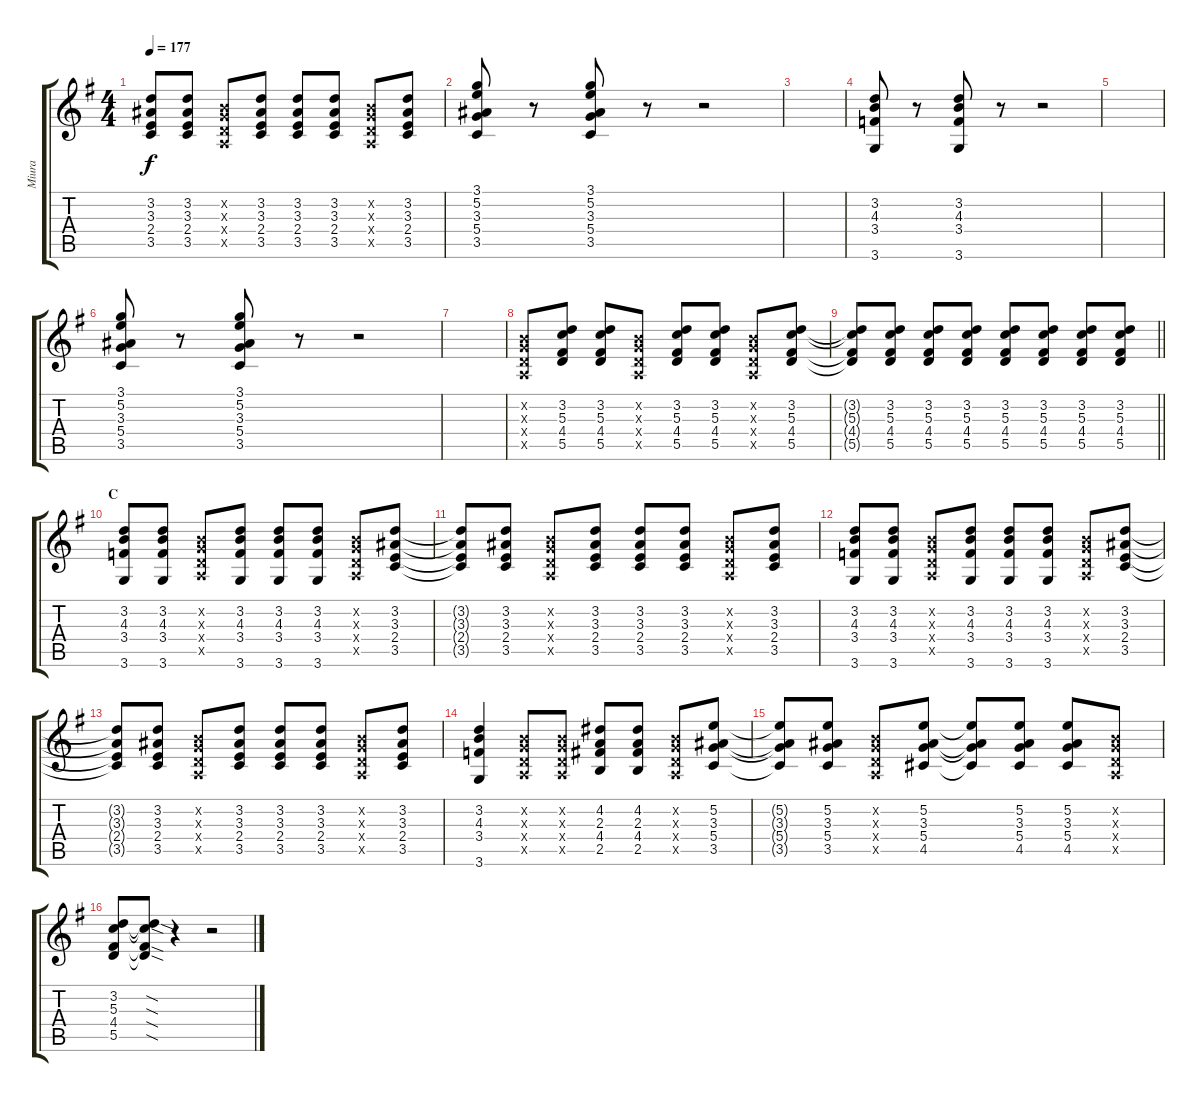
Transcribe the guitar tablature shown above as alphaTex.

\track ("Miura" "Miura") {instrument acousticguitarsteel}
\staff {score tabs}
\tuning (E4 B3 G3 D3 A2 E2) {hide}
\ts (4 4)
\tempo 177
\clef g2
\ks g
(3.2{t} 3.3{t} 2.4{t} 3.5{t}).8{dy f} (3.2 3.3 2.4 3.5).8 (0.2{x} 0.3{x} 0.4{x} 0.5{x}).8 (3.2 3.3 2.4 3.5).8 (3.2 3.3 2.4 3.5).8 (3.2 3.3 2.4 3.5).8 (0.2{x} 0.3{x} 0.4{x} 0.5{x}).8 (3.2 3.3 2.4 3.5).8 |
(3.1 5.2 3.3 5.4 3.5).8 r.8 (3.1 5.2 3.3 5.4 3.5).8 r.8 r.2 |
|
(3.2 4.3 3.4 3.6).8 r.8 (3.2 4.3 3.4 3.6).8 r.8 r.2 |
|
(3.1 5.2 3.3 5.4 3.5).8 r.8 (3.1 5.2 3.3 5.4 3.5).8 r.8 r.2 |
|
(0.2{x} 0.3{x} 0.4{x} 0.5{x}).8 (3.2 5.3 4.4 5.5).8 (3.2 5.3 4.4 5.5).8 (0.2{x} 0.3{x} 0.4{x} 0.5{x}).8 (3.2 5.3 4.4 5.5).8 (3.2 5.3 4.4 5.5).8 (0.2{x} 0.3{x} 0.4{x} 0.5{x}).8 (3.2 5.3 4.4 5.5).8 |
\barLineRight lightlight
(3.2{t} 5.3{t} 4.4{t} 5.5{t}).8 (3.2 5.3 4.4 5.5).8 (3.2 5.3 4.4 5.5).8 (3.2 5.3 4.4 5.5).8 (3.2 5.3 4.4 5.5).8 (3.2 5.3 4.4 5.5).8 (3.2 5.3 4.4 5.5).8 (3.2 5.3 4.4 5.5).8 |
\section ("" "C")
(3.2 4.3 3.4 3.6).8 (3.2 4.3 3.4 3.6).8 (0.2{x} 0.3{x} 0.4{x} 0.5{x}).8 (3.2 4.3 3.4 3.6).8 (3.2 4.3 3.4 3.6).8 (3.2 4.3 3.4 3.6).8 (0.2{x} 0.3{x} 0.4{x} 0.5{x}).8 (3.2 3.3 2.4 3.5).8 |
(3.2{t} 3.3{t} 2.4{t} 3.5{t}).8 (3.2 3.3 2.4 3.5).8 (0.2{x} 0.3{x} 0.4{x} 0.5{x}).8 (3.2 3.3 2.4 3.5).8 (3.2 3.3 2.4 3.5).8 (3.2 3.3 2.4 3.5).8 (0.2{x} 0.3{x} 0.4{x} 0.5{x}).8 (3.2 3.3 2.4 3.5).8 |
(3.2 4.3 3.4 3.6).8 (3.2 4.3 3.4 3.6).8 (0.2{x} 0.3{x} 0.4{x} 0.5{x}).8 (3.2 4.3 3.4 3.6).8 (3.2 4.3 3.4 3.6).8 (3.2 4.3 3.4 3.6).8 (0.2{x} 0.3{x} 0.4{x} 0.5{x}).8 (3.2 3.3 2.4 3.5).8 |
(3.2{t} 3.3{t} 2.4{t} 3.5{t}).8 (3.2 3.3 2.4 3.5).8 (0.2{x} 0.3{x} 0.4{x} 0.5{x}).8 (3.2 3.3 2.4 3.5).8 (3.2 3.3 2.4 3.5).8 (3.2 3.3 2.4 3.5).8 (0.2{x} 0.3{x} 0.4{x} 0.5{x}).8 (3.2 3.3 2.4 3.5).8 |
(3.2 4.3 3.4 3.6).4 (0.2{x} 0.3{x} 0.4{x} 0.5{x}).8 (0.2{x} 0.3{x} 0.4{x} 0.5{x}).8 (4.2 2.3 4.4 2.5).8 (4.2 2.3 4.4 2.5).8 (0.2{x} 0.3{x} 0.4{x} 0.5{x}).8 (5.2 3.3 5.4 3.5).8 |
(5.2{t} 3.3{t} 5.4{t} 3.5{t}).8 (5.2 3.3 5.4 3.5).8 (0.2{x} 0.3{x} 0.4{x} 0.5{x}).8 (5.2 3.3 5.4 4.5).8 (5.2{t} 3.3{t} 5.4{t} 4.5{t}).8 (5.2 3.3 5.4 4.5).8 (5.2 3.3 5.4 4.5).8 (0.2{x} 0.3{x} 0.4{x} 0.5{x}).8 |
(3.2 5.3 4.4 5.5).8 (3.2{sod t} 5.3{sod t} 4.4{sod t} 5.5{sod t}).8 r.4 r.2
